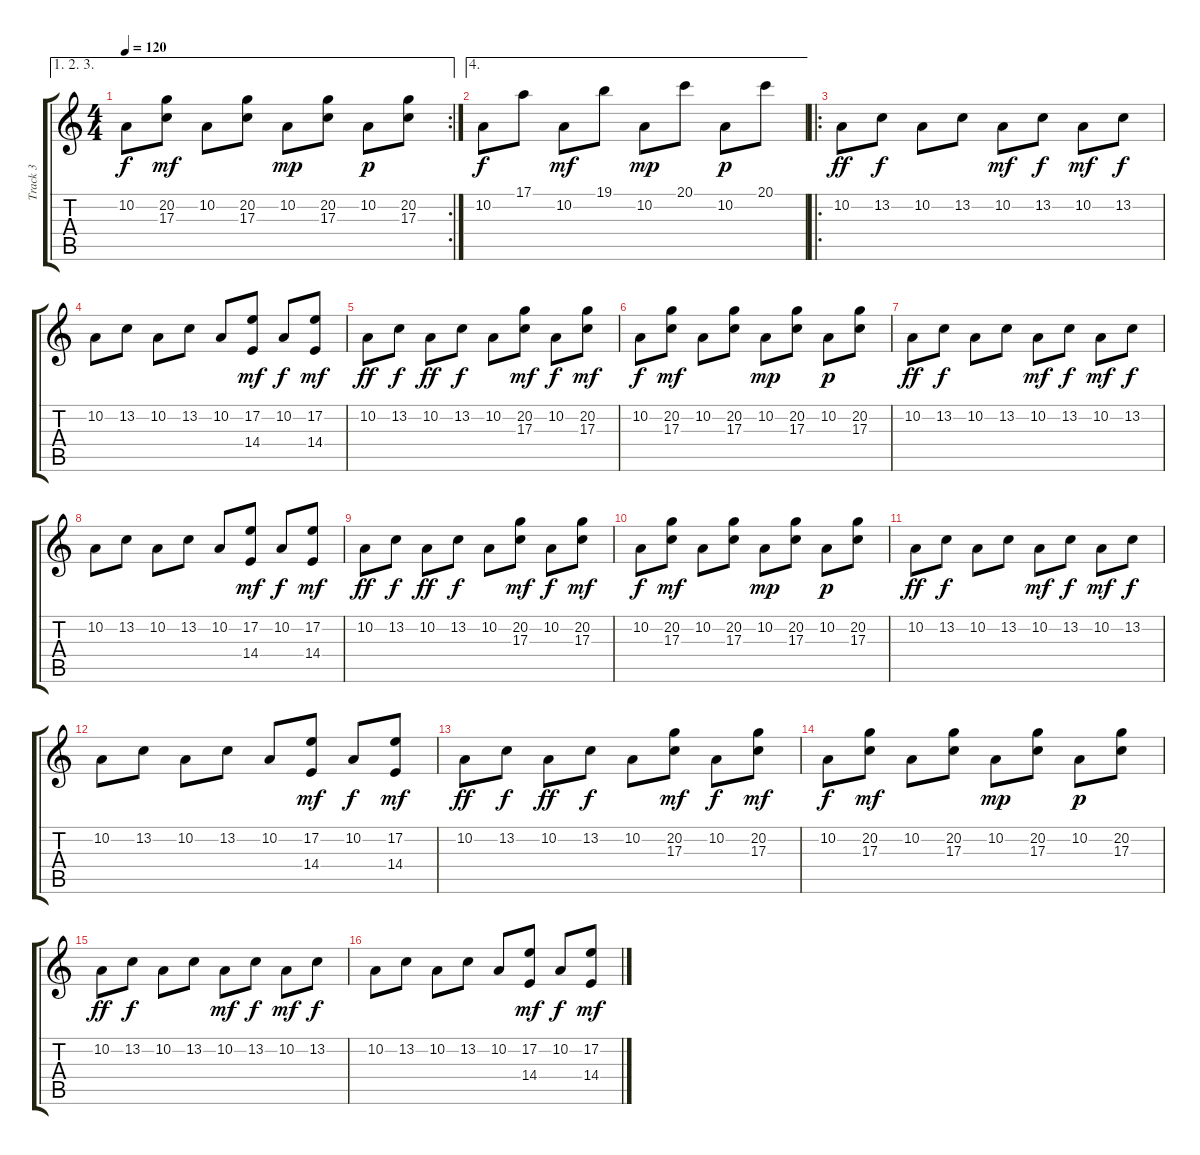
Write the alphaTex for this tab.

\track ("Track 3" "Track 3") {instrument acousticgrandpiano}
\staff {score tabs}
\tuning (E4 B3 G3 D3 A2 E2) {hide}
\ae (1 2 3)
\rc 2
\ts (4 4)
\tempo 120
\clef g2
\ks c
10.2.8{dy f} (20.2 17.3).8{dy mf} 10.2.8 (20.2 17.3).8 10.2.8{dy mp} (20.2 17.3).8 10.2.8{dy p} (20.2 17.3).8 |
\ae 4
10.2.8{dy f} 17.1.8 10.2.8{dy mf} 19.1.8 10.2.8{dy mp} 20.1.8 10.2.8{dy p} 20.1.8 |
\ro
10.2.8{dy ff} 13.2.8{dy f} 10.2.8 13.2.8 10.2.8{dy mf} 13.2.8{dy f} 10.2.8{dy mf} 13.2.8{dy f} |
10.2.8 13.2.8 10.2.8 13.2.8 10.2.8 (17.2 14.4).8{dy mf} 10.2.8{dy f} (17.2 14.4).8{dy mf} |
10.2.8{dy ff} 13.2.8{dy f} 10.2.8{dy ff} 13.2.8{dy f} 10.2.8 (20.2 17.3).8{dy mf} 10.2.8{dy f} (20.2 17.3).8{dy mf} |
10.2.8{dy f} (20.2 17.3).8{dy mf} 10.2.8 (20.2 17.3).8 10.2.8{dy mp} (20.2 17.3).8 10.2.8{dy p} (20.2 17.3).8 |
10.2.8{dy ff} 13.2.8{dy f} 10.2.8 13.2.8 10.2.8{dy mf} 13.2.8{dy f} 10.2.8{dy mf} 13.2.8{dy f} |
10.2.8 13.2.8 10.2.8 13.2.8 10.2.8 (17.2 14.4).8{dy mf} 10.2.8{dy f} (17.2 14.4).8{dy mf} |
10.2.8{dy ff} 13.2.8{dy f} 10.2.8{dy ff} 13.2.8{dy f} 10.2.8 (20.2 17.3).8{dy mf} 10.2.8{dy f} (20.2 17.3).8{dy mf} |
10.2.8{dy f} (20.2 17.3).8{dy mf} 10.2.8 (20.2 17.3).8 10.2.8{dy mp} (20.2 17.3).8 10.2.8{dy p} (20.2 17.3).8 |
10.2.8{dy ff} 13.2.8{dy f} 10.2.8 13.2.8 10.2.8{dy mf} 13.2.8{dy f} 10.2.8{dy mf} 13.2.8{dy f} |
10.2.8 13.2.8 10.2.8 13.2.8 10.2.8 (17.2 14.4).8{dy mf} 10.2.8{dy f} (17.2 14.4).8{dy mf} |
10.2.8{dy ff} 13.2.8{dy f} 10.2.8{dy ff} 13.2.8{dy f} 10.2.8 (20.2 17.3).8{dy mf} 10.2.8{dy f} (20.2 17.3).8{dy mf} |
10.2.8{dy f} (20.2 17.3).8{dy mf} 10.2.8 (20.2 17.3).8 10.2.8{dy mp} (20.2 17.3).8 10.2.8{dy p} (20.2 17.3).8 |
10.2.8{dy ff} 13.2.8{dy f} 10.2.8 13.2.8 10.2.8{dy mf} 13.2.8{dy f} 10.2.8{dy mf} 13.2.8{dy f} |
10.2.8 13.2.8 10.2.8 13.2.8 10.2.8 (17.2 14.4).8{dy mf} 10.2.8{dy f} (17.2 14.4).8{dy mf}
